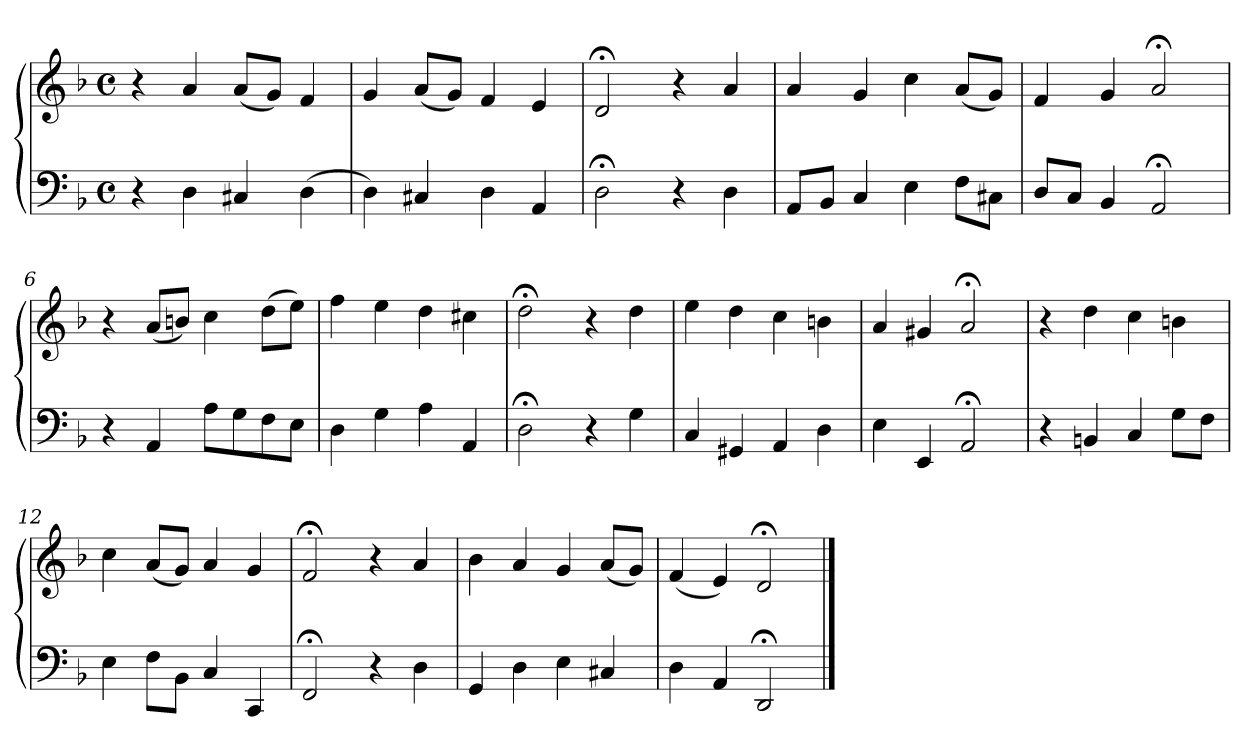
**kern	**kern
*part1	*part1
*staff2	*staff1
*clefF4	*clefG2
*k[b-]	*k[b-]
*M4/4	*M4/4
*met(c)	*met(c)
=1	=1
4r	4r
4D	4a
4C#X	(8aL
.	8gJ)
(4D	4f
=2	=2
4D)	4g
4C#X	(8aL
.	8gJ)
4D	4f
4AA	4e
=3	=3
2D;<	2d;<
4r	4r
4D	4a
=4	=4
8AAL	4a
8BB-J	.
4C	4g
4E	4cc
8FL	(8aL
8C#XJ	8gJ)
=5	=5
8DL	4f
8CJ	.
4BB-	4g
2AA;<	2a;<
=6	=6
4r	4r
4AA	(8aL
.	8bnJ)
8AL	4cc
8G	.
8F	(8ddL
8EJ	8eeJ)
!!LO:LB:g=z
=7	=7
4D	4ff
4G	4ee
4A	4dd
4AA	4cc#X
=8	=8
2D;<	2dd;<
4r	4r
4G	4dd
=9	=9
4C	4ee
4GG#X	4dd
4AA	4cc
4D	4bn
=10	=10
4E	4a
4EE	4g#X
2AA;<	2a;<
=11	=11
4r	4r
4BBn	4dd
4C	4cc
8GL	4bn
8FJ	.
=12	=12
4E	4cc
8FL	(8aL
8BB-J	8gJ)
4C	4a
4CC	4g
=13	=13
2FF;<	2f;<
4r	4r
4D	4a
!!LO:LB:g=z
=14	=14
4GG	4b-
4D	4a
4E	4g
4C#X	(8aL
.	8gJ)
=15	=15
4D	(4f
4AA	4e)
2DD;<	2d;<
==	==
*-	*-
